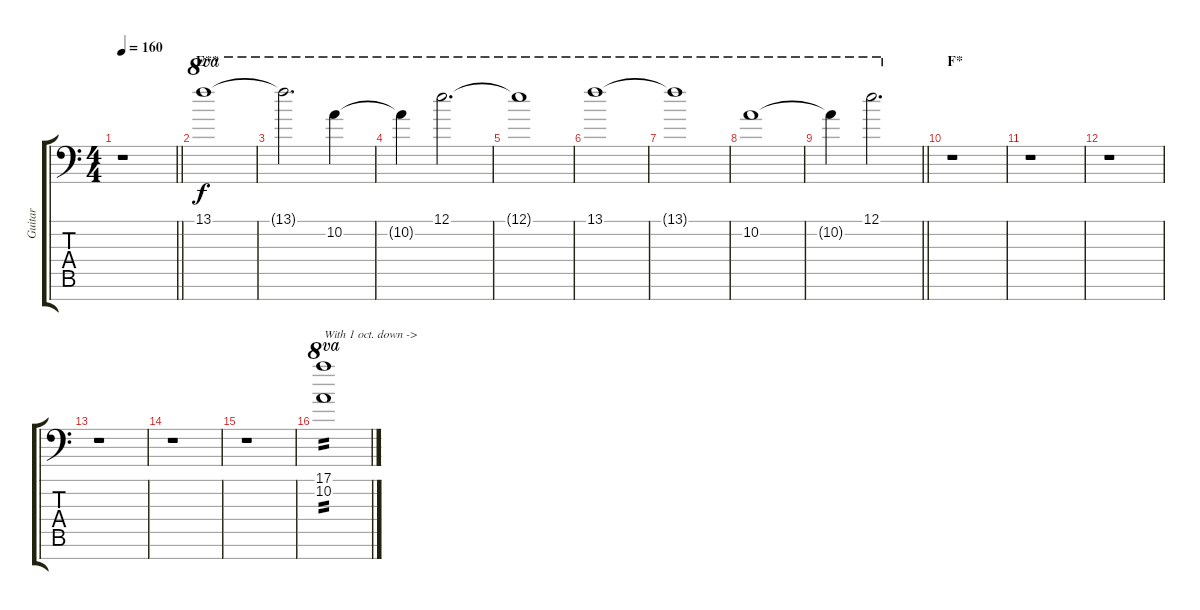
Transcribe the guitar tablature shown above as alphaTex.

\track ("Guitar" "Guitar") {instrument electricguitarclean}
\staff {score tabs}
\tuning (E4 B3 G3 D3 A2 D2 A1) {hide}
\ts (4 4)
\tempo 160
\clef f4
\barLineRight lightlight
\ks c
r.1{dy f} |
\section ("" "E**")
13.1.1{ot 8va} |
13.1{t}.2{d ot 8va beam merge} 10.2.4{ot 8va} |
10.2{t}.4{ot 8va} 12.1.2{d ot 8va} |
12.1{t}.1{ot 8va} |
13.1.1{ot 8va} |
13.1{t}.1{ot 8va} |
10.2.1{ot 8va} |
\barLineRight lightlight
10.2{t}.4{ot 8va} 12.1.2{d ot 8va} |
\section ("" "F*")
r.1 |
r.1 |
r.1 |
r.1 |
r.1 |
r.1 |
(17.1 10.2).1{ot 8va txt "With 1 oct. down ->" tp 2}
